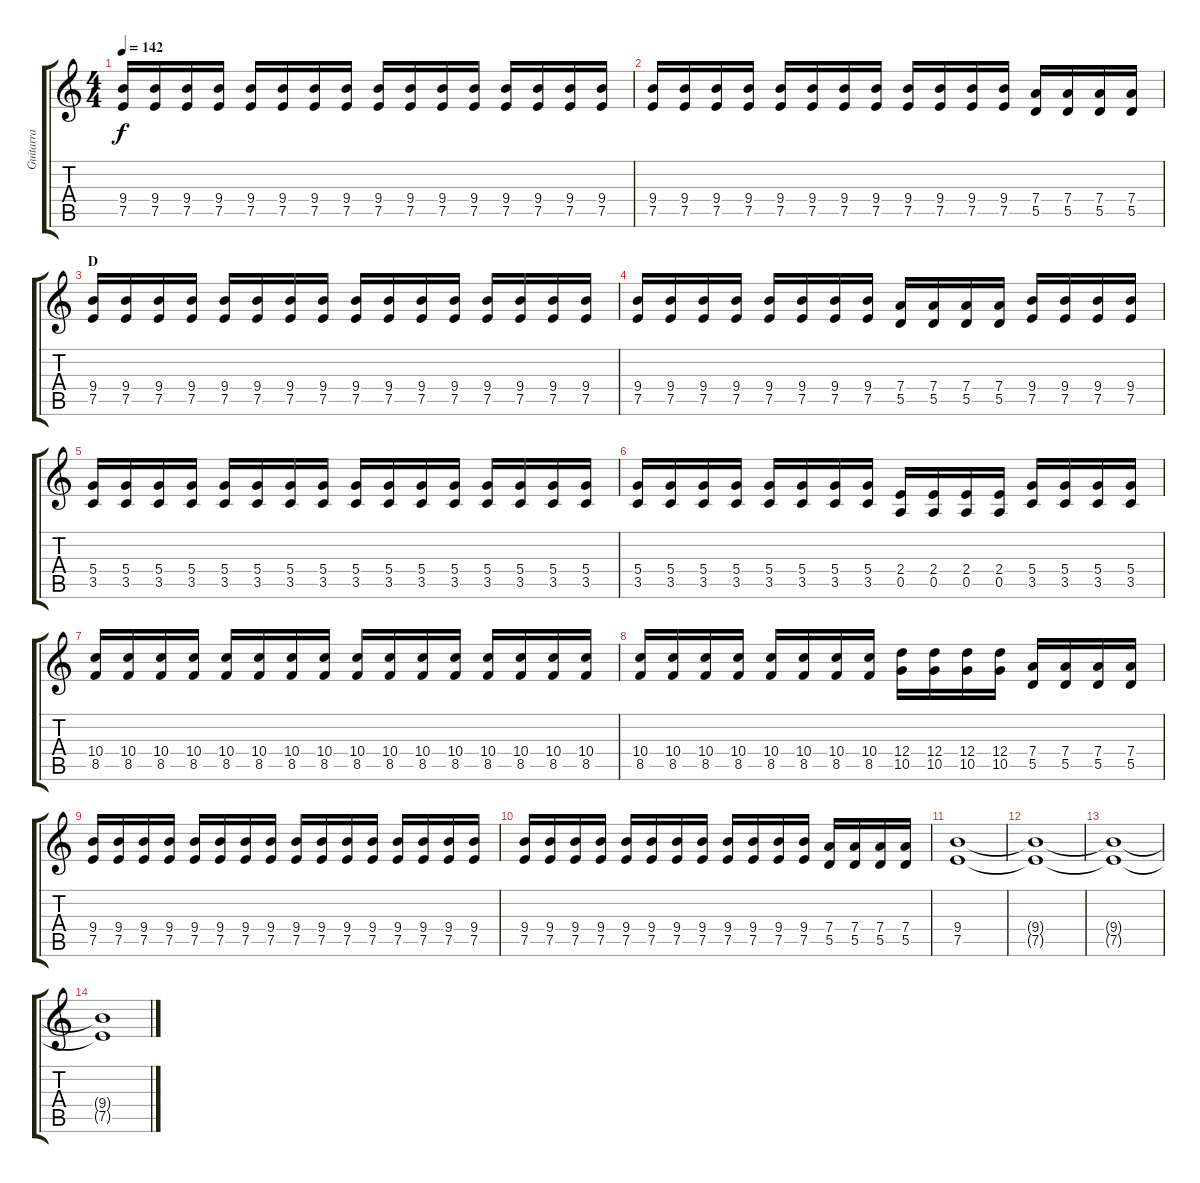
\track ("Guitarra" "Guitarra") {instrument distortionguitar}
\staff {score tabs}
\tuning (E4 B3 G3 D3 A2 E2) {hide}
\ts (4 4)
\tempo 142
\clef g2
\ks c
(9.4 7.5).16{dy f} (9.4 7.5).16 (9.4 7.5).16 (9.4 7.5).16 (9.4 7.5).16 (9.4 7.5).16 (9.4 7.5).16 (9.4 7.5).16 (9.4 7.5).16 (9.4 7.5).16 (9.4 7.5).16 (9.4 7.5).16 (9.4 7.5).16 (9.4 7.5).16 (9.4 7.5).16 (9.4 7.5).16 |
(9.4 7.5).16 (9.4 7.5).16 (9.4 7.5).16 (9.4 7.5).16 (9.4 7.5).16 (9.4 7.5).16 (9.4 7.5).16 (9.4 7.5).16 (9.4 7.5).16 (9.4 7.5).16 (9.4 7.5).16 (9.4 7.5).16 (7.4 5.5).16 (7.4 5.5).16 (7.4 5.5).16 (7.4 5.5).16 |
\section ("" "D")
(9.4 7.5).16 (9.4 7.5).16 (9.4 7.5).16 (9.4 7.5).16 (9.4 7.5).16 (9.4 7.5).16 (9.4 7.5).16 (9.4 7.5).16 (9.4 7.5).16 (9.4 7.5).16 (9.4 7.5).16 (9.4 7.5).16 (9.4 7.5).16 (9.4 7.5).16 (9.4 7.5).16 (9.4 7.5).16 |
(9.4 7.5).16 (9.4 7.5).16 (9.4 7.5).16 (9.4 7.5).16 (9.4 7.5).16 (9.4 7.5).16 (9.4 7.5).16 (9.4 7.5).16 (7.4 5.5).16 (7.4 5.5).16 (7.4 5.5).16 (7.4 5.5).16 (9.4 7.5).16 (9.4 7.5).16 (9.4 7.5).16 (9.4 7.5).16 |
(5.4 3.5).16 (5.4 3.5).16 (5.4 3.5).16 (5.4 3.5).16 (5.4 3.5).16 (5.4 3.5).16 (5.4 3.5).16 (5.4 3.5).16 (5.4 3.5).16 (5.4 3.5).16 (5.4 3.5).16 (5.4 3.5).16 (5.4 3.5).16 (5.4 3.5).16 (5.4 3.5).16 (5.4 3.5).16 |
(5.4 3.5).16 (5.4 3.5).16 (5.4 3.5).16 (5.4 3.5).16 (5.4 3.5).16 (5.4 3.5).16 (5.4 3.5).16 (5.4 3.5).16 (2.4 0.5).16 (2.4 0.5).16 (2.4 0.5).16 (2.4 0.5).16 (5.4 3.5).16 (5.4 3.5).16 (5.4 3.5).16 (5.4 3.5).16 |
(10.4 8.5).16 (10.4 8.5).16 (10.4 8.5).16 (10.4 8.5).16 (10.4 8.5).16 (10.4 8.5).16 (10.4 8.5).16 (10.4 8.5).16 (10.4 8.5).16 (10.4 8.5).16 (10.4 8.5).16 (10.4 8.5).16 (10.4 8.5).16 (10.4 8.5).16 (10.4 8.5).16 (10.4 8.5).16 |
(10.4 8.5).16 (10.4 8.5).16 (10.4 8.5).16 (10.4 8.5).16 (10.4 8.5).16 (10.4 8.5).16 (10.4 8.5).16 (10.4 8.5).16 (12.4 10.5).16 (12.4 10.5).16 (12.4 10.5).16 (12.4 10.5).16 (7.4 5.5).16 (7.4 5.5).16 (7.4 5.5).16 (7.4 5.5).16 |
(9.4 7.5).16 (9.4 7.5).16 (9.4 7.5).16 (9.4 7.5).16 (9.4 7.5).16 (9.4 7.5).16 (9.4 7.5).16 (9.4 7.5).16 (9.4 7.5).16 (9.4 7.5).16 (9.4 7.5).16 (9.4 7.5).16 (9.4 7.5).16 (9.4 7.5).16 (9.4 7.5).16 (9.4 7.5).16 |
(9.4 7.5).16 (9.4 7.5).16 (9.4 7.5).16 (9.4 7.5).16 (9.4 7.5).16 (9.4 7.5).16 (9.4 7.5).16 (9.4 7.5).16 (9.4 7.5).16 (9.4 7.5).16 (9.4 7.5).16 (9.4 7.5).16 (7.4 5.5).16 (7.4 5.5).16 (7.4 5.5).16 (7.4 5.5).16 |
(9.4 7.5).1 |
(9.4{t} 7.5{t}).1 |
(9.4{t} 7.5{t}).1 |
(9.4{t} 7.5{t}).1
